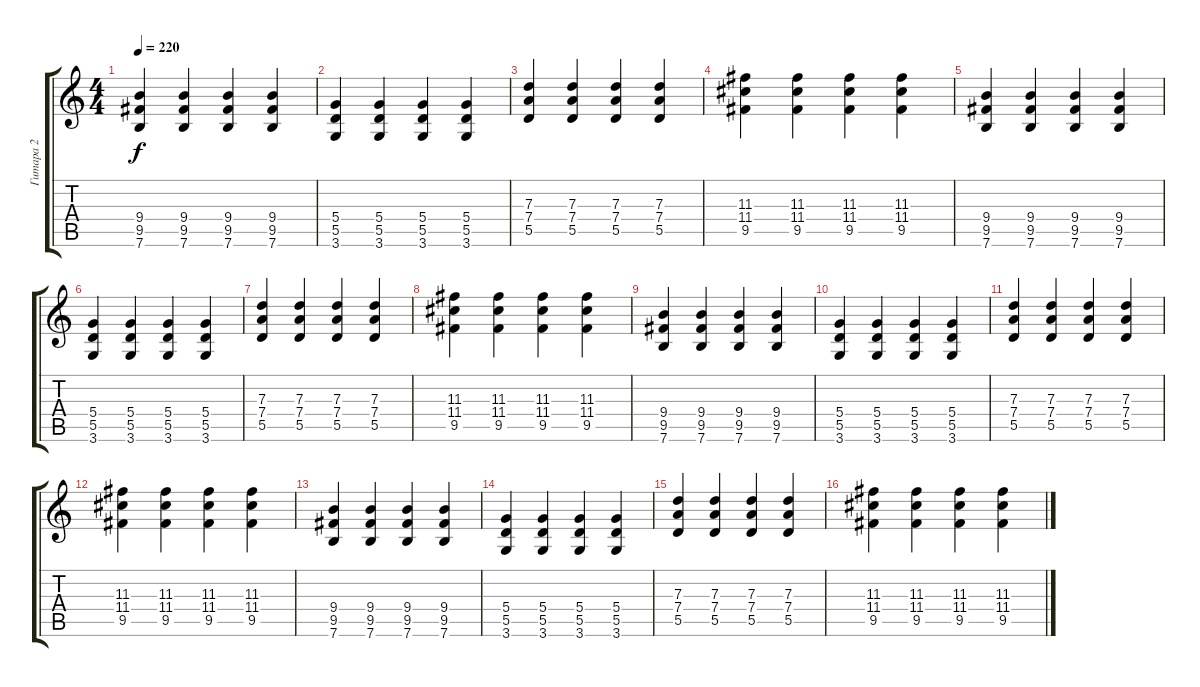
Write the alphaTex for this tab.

\track ("Гитара 2" "Гитара 2") {instrument overdrivenguitar}
\staff {score tabs}
\tuning (E4 B3 G3 D3 A2 E2) {hide}
\ts (4 4)
\tempo 220
\clef g2
\ks c
(9.4 9.5 7.6).4{dy f} (9.4 9.5 7.6).4 (9.4 9.5 7.6).4 (9.4 9.5 7.6).4 |
(5.4 5.5 3.6).4 (5.4 5.5 3.6).4 (5.4 5.5 3.6).4 (5.4 5.5 3.6).4 |
(7.3 7.4 5.5).4 (7.3 7.4 5.5).4 (7.3 7.4 5.5).4 (7.3 7.4 5.5).4 |
(11.3 11.4 9.5).4 (11.3 11.4 9.5).4 (11.3 11.4 9.5).4 (11.3 11.4 9.5).4 |
(9.4 9.5 7.6).4 (9.4 9.5 7.6).4 (9.4 9.5 7.6).4 (9.4 9.5 7.6).4 |
(5.4 5.5 3.6).4 (5.4 5.5 3.6).4 (5.4 5.5 3.6).4 (5.4 5.5 3.6).4 |
(7.3 7.4 5.5).4 (7.3 7.4 5.5).4 (7.3 7.4 5.5).4 (7.3 7.4 5.5).4 |
(11.3 11.4 9.5).4 (11.3 11.4 9.5).4 (11.3 11.4 9.5).4 (11.3 11.4 9.5).4 |
(9.4 9.5 7.6).4 (9.4 9.5 7.6).4 (9.4 9.5 7.6).4 (9.4 9.5 7.6).4 |
(5.4 5.5 3.6).4 (5.4 5.5 3.6).4 (5.4 5.5 3.6).4 (5.4 5.5 3.6).4 |
(7.3 7.4 5.5).4 (7.3 7.4 5.5).4 (7.3 7.4 5.5).4 (7.3 7.4 5.5).4 |
(11.3 11.4 9.5).4 (11.3 11.4 9.5).4 (11.3 11.4 9.5).4 (11.3 11.4 9.5).4 |
(9.4 9.5 7.6).4 (9.4 9.5 7.6).4 (9.4 9.5 7.6).4 (9.4 9.5 7.6).4 |
(5.4 5.5 3.6).4 (5.4 5.5 3.6).4 (5.4 5.5 3.6).4 (5.4 5.5 3.6).4 |
(7.3 7.4 5.5).4 (7.3 7.4 5.5).4 (7.3 7.4 5.5).4 (7.3 7.4 5.5).4 |
(11.3 11.4 9.5).4 (11.3 11.4 9.5).4 (11.3 11.4 9.5).4 (11.3 11.4 9.5).4
